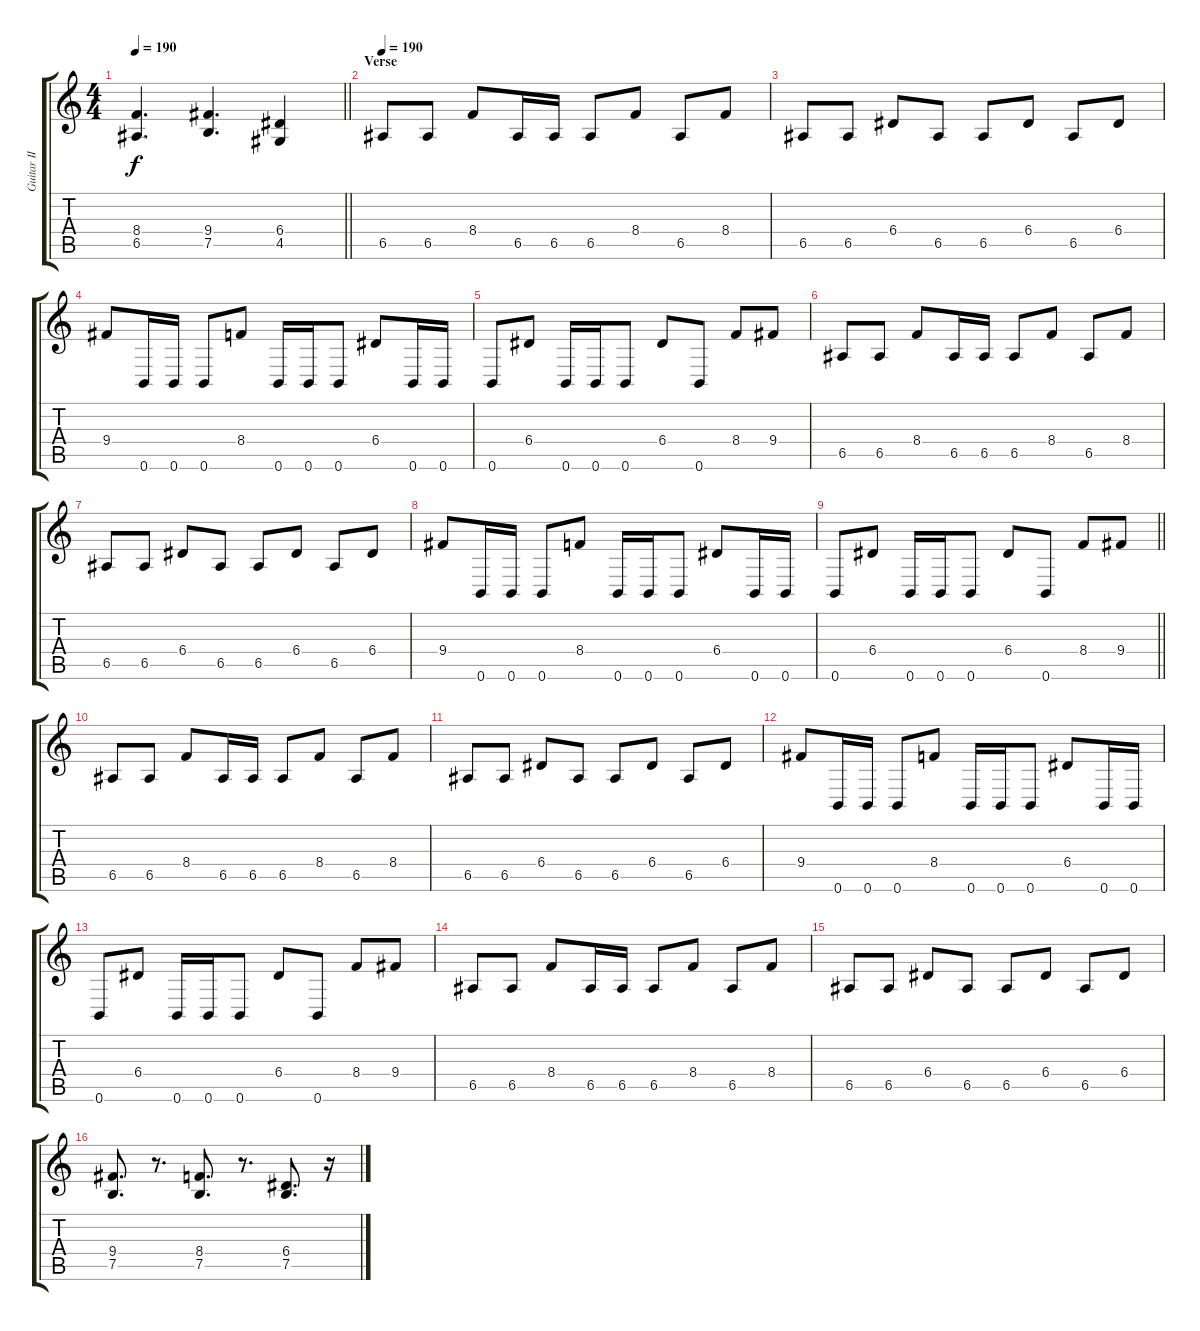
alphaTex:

\track ("Guitar II" "Guitar II") {instrument distortionguitar}
\staff {score tabs}
\tuning (B3 Gb3 D3 A2 E2 B1) {hide}
\ts (4 4)
\tempo 190
\clef g2
\barLineRight lightlight
\ks c
(8.4 6.5).4{d dy f} (9.4 7.5).4{d} (6.4 4.5).4 |
\section ("" "Verse")
\tempo 190
6.5.8 6.5.8 8.4.8 6.5.16 6.5.16 6.5.8 8.4.8 6.5.8 8.4.8 |
6.5.8 6.5.8 6.4.8 6.5.8 6.5.8 6.4.8 6.5.8 6.4.8 |
9.4.8 0.6.16 0.6.16 0.6.8 8.4.8 0.6.16 0.6.16 0.6.8 6.4.8 0.6.16 0.6.16 |
0.6.8 6.4.8 0.6.16 0.6.16 0.6.8 6.4.8 0.6.8 8.4.8 9.4.8 |
6.5.8 6.5.8 8.4.8 6.5.16 6.5.16 6.5.8 8.4.8 6.5.8 8.4.8 |
6.5.8 6.5.8 6.4.8 6.5.8 6.5.8 6.4.8 6.5.8 6.4.8 |
9.4.8 0.6.16 0.6.16 0.6.8 8.4.8 0.6.16 0.6.16 0.6.8 6.4.8 0.6.16 0.6.16 |
\barLineRight lightlight
0.6.8 6.4.8 0.6.16 0.6.16 0.6.8 6.4.8 0.6.8 8.4.8 9.4.8 |
\section ("" "")
6.5.8 6.5.8 8.4.8 6.5.16 6.5.16 6.5.8 8.4.8 6.5.8 8.4.8 |
6.5.8 6.5.8 6.4.8 6.5.8 6.5.8 6.4.8 6.5.8 6.4.8 |
9.4.8 0.6.16 0.6.16 0.6.8 8.4.8 0.6.16 0.6.16 0.6.8 6.4.8 0.6.16 0.6.16 |
0.6.8 6.4.8 0.6.16 0.6.16 0.6.8 6.4.8 0.6.8 8.4.8 9.4.8 |
6.5.8 6.5.8 8.4.8 6.5.16 6.5.16 6.5.8 8.4.8 6.5.8 8.4.8 |
6.5.8 6.5.8 6.4.8 6.5.8 6.5.8 6.4.8 6.5.8 6.4.8 |
(9.4 7.5).8{d} r.8{d} (8.4 7.5).8{d} r.8{d} (6.4 7.5).8{d} r.16
